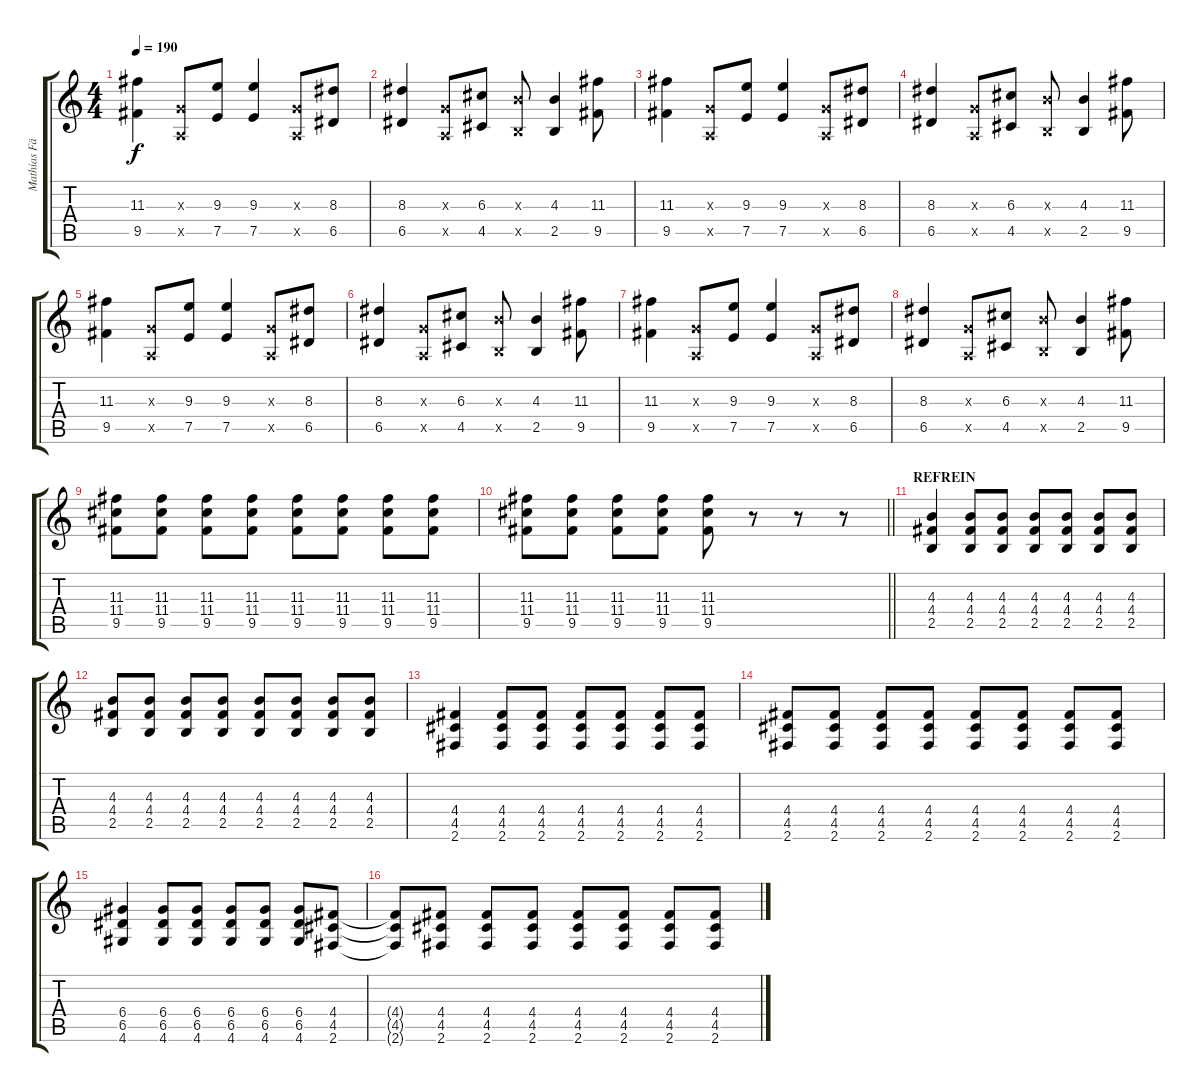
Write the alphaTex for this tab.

\track ("Mathias Färm" "Mathias Fä") {instrument distortionguitar}
\staff {score tabs}
\tuning (E4 B3 G3 D3 A2 E2) {hide}
\ts (4 4)
\tempo 190
\clef g2
\ks c
(11.3 9.5).4{dy f} (0.3{x} 0.5{x}).8 (9.3 7.5).8 (9.3 7.5).4 (0.3{x} 0.5{x}).8 (8.3 6.5).8 |
(8.3 6.5).4 (0.3{x} 0.5{x}).8 (6.3 4.5).8 (4.3{x} 2.5{x}).8 (4.3 2.5).4 (11.3 9.5).8 |
(11.3 9.5).4 (0.3{x} 0.5{x}).8 (9.3 7.5).8 (9.3 7.5).4 (0.3{x} 0.5{x}).8 (8.3 6.5).8 |
(8.3 6.5).4 (0.3{x} 0.5{x}).8 (6.3 4.5).8 (4.3{x} 2.5{x}).8 (4.3 2.5).4 (11.3 9.5).8 |
(11.3 9.5).4 (0.3{x} 0.5{x}).8 (9.3 7.5).8 (9.3 7.5).4 (0.3{x} 0.5{x}).8 (8.3 6.5).8 |
(8.3 6.5).4 (0.3{x} 0.5{x}).8 (6.3 4.5).8 (4.3{x} 2.5{x}).8 (4.3 2.5).4 (11.3 9.5).8 |
(11.3 9.5).4 (0.3{x} 0.5{x}).8 (9.3 7.5).8 (9.3 7.5).4 (0.3{x} 0.5{x}).8 (8.3 6.5).8 |
(8.3 6.5).4 (0.3{x} 0.5{x}).8 (6.3 4.5).8 (4.3{x} 2.5{x}).8 (4.3 2.5).4 (11.3 9.5).8 |
(11.3 11.4 9.5).8 (11.3 11.4 9.5).8 (11.3 11.4 9.5).8 (11.3 11.4 9.5).8 (11.3 11.4 9.5).8 (11.3 11.4 9.5).8 (11.3 11.4 9.5).8 (11.3 11.4 9.5).8 |
\barLineRight lightlight
(11.3 11.4 9.5).8 (11.3 11.4 9.5).8 (11.3 11.4 9.5).8 (11.3 11.4 9.5).8 (11.3 11.4 9.5).8 r.8 r.8 r.8 |
\section ("" "REFREIN")
(4.3 4.4 2.5).4 (4.3 4.4 2.5).8 (4.3 4.4 2.5).8 (4.3 4.4 2.5).8 (4.3 4.4 2.5).8 (4.3 4.4 2.5).8 (4.3 4.4 2.5).8 |
(4.3 4.4 2.5).8 (4.3 4.4 2.5).8 (4.3 4.4 2.5).8 (4.3 4.4 2.5).8 (4.3 4.4 2.5).8 (4.3 4.4 2.5).8 (4.3 4.4 2.5).8 (4.3 4.4 2.5).8 |
(4.4 4.5 2.6).4 (4.4 4.5 2.6).8 (4.4 4.5 2.6).8 (4.4 4.5 2.6).8 (4.4 4.5 2.6).8 (4.4 4.5 2.6).8 (4.4 4.5 2.6).8 |
(4.4 4.5 2.6).8 (4.4 4.5 2.6).8 (4.4 4.5 2.6).8 (4.4 4.5 2.6).8 (4.4 4.5 2.6).8 (4.4 4.5 2.6).8 (4.4 4.5 2.6).8 (4.4 4.5 2.6).8 |
(6.4 6.5 4.6).4 (6.4 6.5 4.6).8 (6.4 6.5 4.6).8 (6.4 6.5 4.6).8 (6.4 6.5 4.6).8 (6.4 6.5 4.6).8 (4.4 4.5 2.6).8 |
(4.4{t} 4.5{t} 2.6{t}).8 (4.4 4.5 2.6).8 (4.4 4.5 2.6).8 (4.4 4.5 2.6).8 (4.4 4.5 2.6).8 (4.4 4.5 2.6).8 (4.4 4.5 2.6).8 (4.4 4.5 2.6).8
